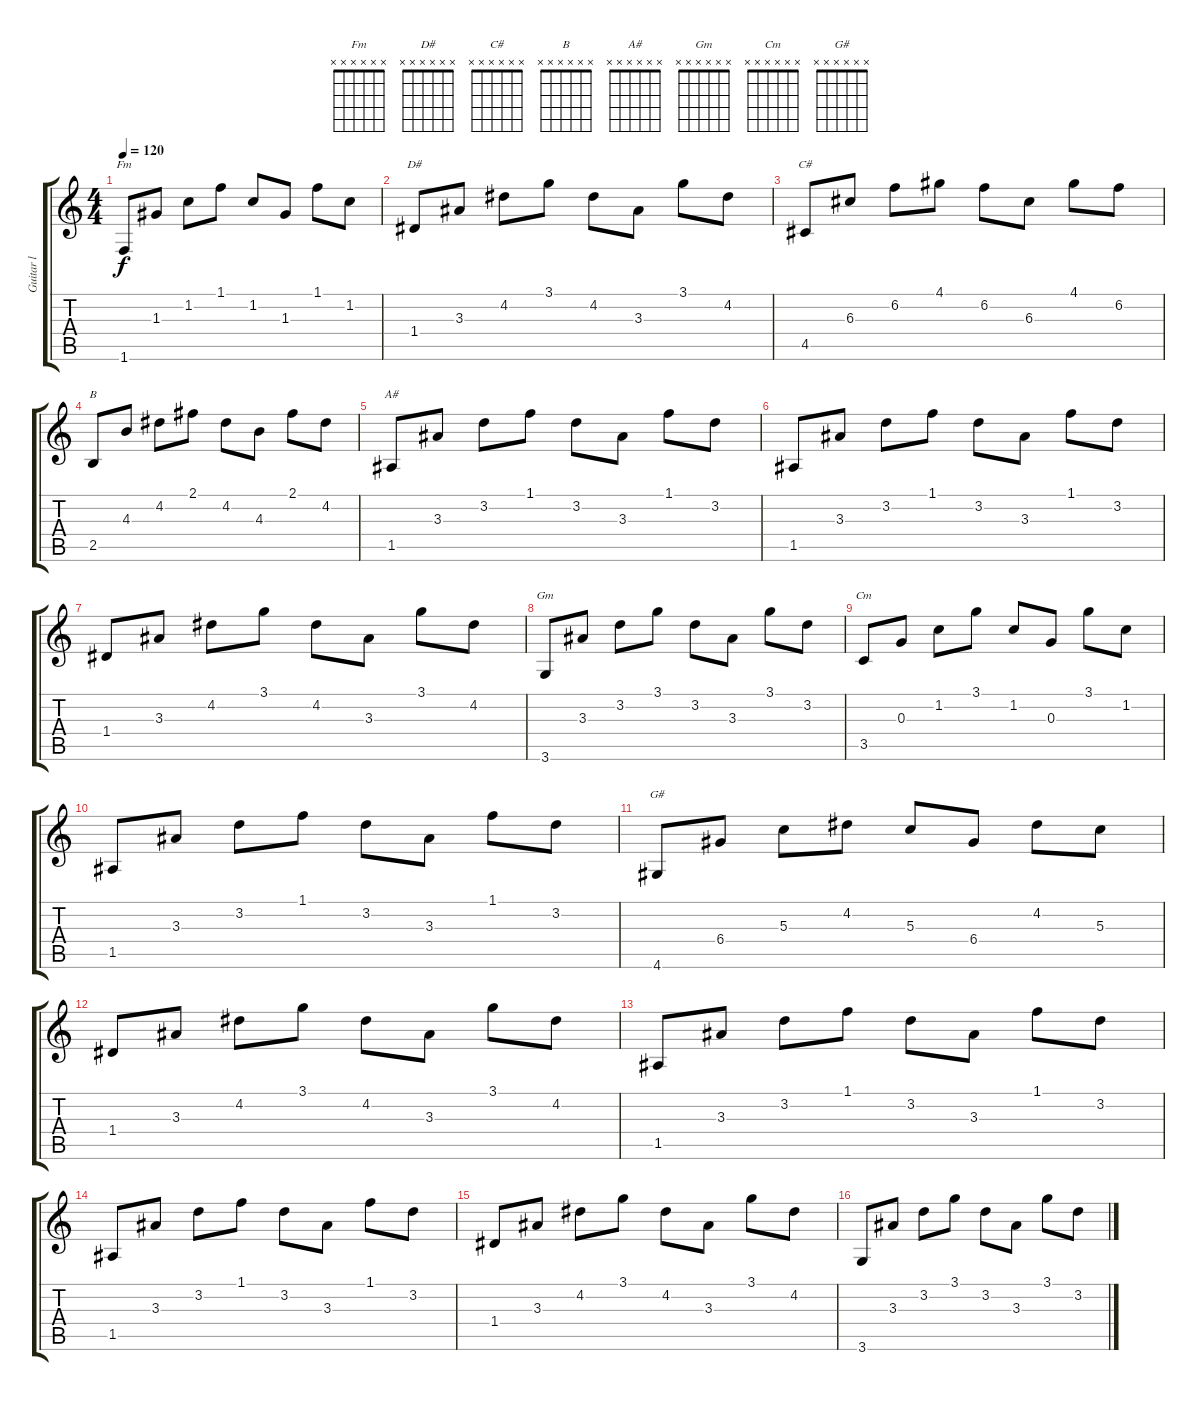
\track ("Guitar l" "Guitar l") {instrument acousticguitarsteel}
\staff {score tabs}
\tuning (E4 B3 G3 D3 A2 E2) {hide}
\chord ("Fm" x x x x x x) {firstfret 0}
\chord ("D#" x x x x x x) {firstfret 0}
\chord ("C#" x x x x x x) {firstfret 0}
\chord ("B" x x x x x x) {firstfret 0}
\chord ("A#" x x x x x x) {firstfret 0}
\chord ("Gm" x x x x x x) {firstfret 0}
\chord ("Cm" x x x x x x) {firstfret 0}
\chord ("G#" x x x x x x) {firstfret 0}
\ts (4 4)
\tempo 120
\clef g2
\ks c
1.6.8{ch "Fm" dy f} 1.3.8 1.2.8 1.1.8 1.2.8 1.3.8 1.1.8 1.2.8 |
1.4.8{ch "D#"} 3.3.8 4.2.8 3.1.8 4.2.8 3.3.8 3.1.8 4.2.8 |
4.5.8{ch "C#"} 6.3.8 6.2.8 4.1.8 6.2.8 6.3.8 4.1.8 6.2.8 |
2.5.8{ch "B"} 4.3.8 4.2.8 2.1.8 4.2.8 4.3.8 2.1.8 4.2.8 |
1.5.8{ch "A#"} 3.3.8 3.2.8 1.1.8 3.2.8 3.3.8 1.1.8 3.2.8 |
1.5.8 3.3.8 3.2.8 1.1.8 3.2.8 3.3.8 1.1.8 3.2.8 |
1.4.8 3.3.8 4.2.8 3.1.8 4.2.8 3.3.8 3.1.8 4.2.8 |
3.6.8{ch "Gm"} 3.3.8 3.2.8 3.1.8 3.2.8 3.3.8 3.1.8 3.2.8 |
3.5.8{ch "Cm"} 0.3.8 1.2.8 3.1.8 1.2.8 0.3.8 3.1.8 1.2.8 |
1.5.8 3.3.8 3.2.8 1.1.8 3.2.8 3.3.8 1.1.8 3.2.8 |
4.6.8{ch "G#"} 6.4.8 5.3.8 4.2.8 5.3.8 6.4.8 4.2.8 5.3.8 |
1.4.8 3.3.8 4.2.8 3.1.8 4.2.8 3.3.8 3.1.8 4.2.8 |
1.5.8 3.3.8 3.2.8 1.1.8 3.2.8 3.3.8 1.1.8 3.2.8 |
1.5.8 3.3.8 3.2.8 1.1.8 3.2.8 3.3.8 1.1.8 3.2.8 |
1.4.8 3.3.8 4.2.8 3.1.8 4.2.8 3.3.8 3.1.8 4.2.8 |
3.6.8 3.3.8 3.2.8 3.1.8 3.2.8 3.3.8 3.1.8 3.2.8
